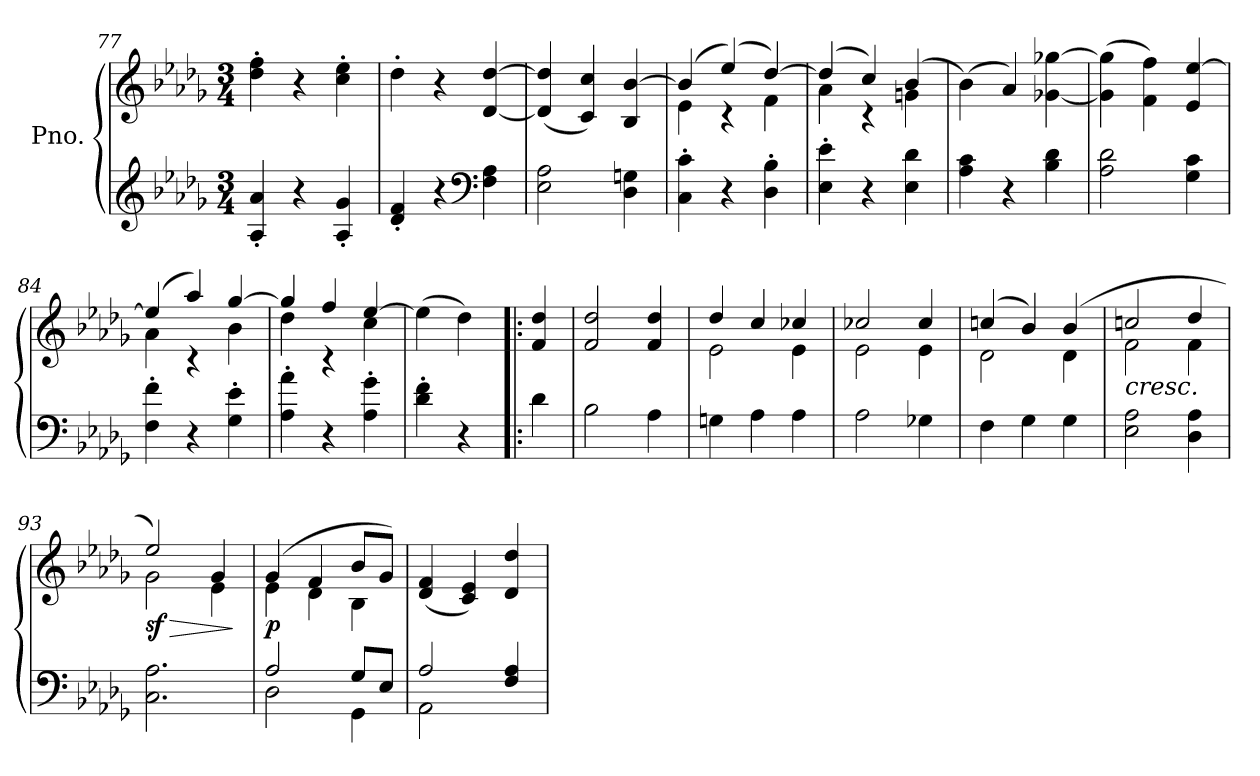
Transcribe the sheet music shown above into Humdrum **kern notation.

**kern	**kern	**dynam
*part1	*part1	*part1
*staff2	*staff1	*staff1/2
*I"Pno.	*	*
*clefG2	*clefG2	*
*k[b-e-a-d-g-]	*k[b-e-a-d-g-]	*
*D-:	*D-:	*
*M3/4	*M3/4	*
=77	=77	=77
4A-/'< 4a-/'<	4dd-\'> 4ff\'>	.
4r	4r	.
4A-/'< 4g-/'<	4cc\'> 4ee-\'>	.
=78	=78	=78
4d-/'< 4f/'<	4dd-'>\	.
4r	4r	.
*clefF4	*	*
4F\ 4A-\	[4d-/ [4dd-/	.
=79	=79	=79
2E-\ 2A-\	(<4d-/] 4dd-/]	.
.	4c/ 4cc/)	.
4D-\ 4Gn\	4B-/ [4b-/	.
=80	=80	=80
*	*^	*
4C\'> 4c\'>	(4b-/]	4e-\	.
4r	(4ee-/)	4rc	.
4D-\'> 4B-\'>	[>4dd-/)	4f\	.
=81	=81	=81	=81
4E-\'> 4e-\'>	(4dd-/]	4a-\	.
4r	4cc/)	4rc	.
4E-\ 4d-\	(4b-/	4gn\	.
*	*v	*v	*
!!LO:LB:g=z
=82	=82	=82
4A-\ 4c\	(>4b-\)	.
4r	4a-/)	.
4B-\ 4d-\	[4g-X\ [4gg-X\	.
=83	=83	=83
2A-\ 2d-\	(>4g-\] 4gg-\]	.
.	4f\ 4ff\)	.
4G-\ 4c\	4e-/ [4ee-/	.
=84	=84	=84
*	*^	*
4F\'> 4f\'>	(4ee-/]	4a-\	.
4r	4aa-/)	4rc	.
4G-\'> 4e-\'>	[>4gg-/	4b-\	.
=85	=85	=85	=85
4A-\'> 4a-\'>	4gg-/]	4dd-\	.
4r	4ff/	4rc	.
4A-\'> 4g-\'>	[>4ee-/	4cc\	.
*	*v	*v	*
=86	=86	=86
4d-\'> 4f\'>	(>4ee-\]	.
4r	4dd-\)	.
=87!|:	=87!|:	=87!|:
4d-\	4f/ 4dd-/	.
=88	=88	=88
2B-\	2f/ 2dd-/	.
4A-\	4f/ 4dd-/	.
=89	=89	=89
*	*^	*
4Gn\	4dd-/	2e-\	.
4A-\	4cc/	.	.
4A-\	4cc-X/	4e-\	.
=90	=90	=90	=90
2A-\	2cc-X/	2e-\	.
4G-X\	4cc-/	4e-\	.
=91	=91	=91	=91
4F\	(4ccn/	2d-\	.
4G-\	4b-/)	.	.
4G-\	(4b-/	4d-\	.
=92	=92	=92	=92
!	!LO:TX:b:i:t=cresc.	!	!
2E-\ 2A-\	2ccn/	2f\	.
4D-\ 4A-\	4dd-/	4f\	.
=93	=93	=93	=93
!	!	!	!LO:HP:b
!	!	!	!LO:DY:n=1:b
2.C\ 2.A-\	2ee-/)	2g-\	> sf
.	4g-/	4e-\	.
*	*v	*v	*
.	.	]
=94	=94	=94
*^	*^	*
!	!	!	!	!LO:DY:b
2A-/	2D-\	(4g-/	4e-\	p
.	.	4f/	4d-\	.
8G-/L	4GG-\	8b-/L	4B-\	.
8E-/J	.	8g-/J)	.	.
*	*	*v	*v	*
!!LO:PB:g=z
=95	=95	=95	=95
2A-/	2AA-\	(<4d-/ 4f/	.
.	.	4c/ 4e-/)	.
4F/ 4A-/	4ryy	4d-/ 4dd-/	.
*v	*v	*	*
=	=	=
*-	*-	*-
